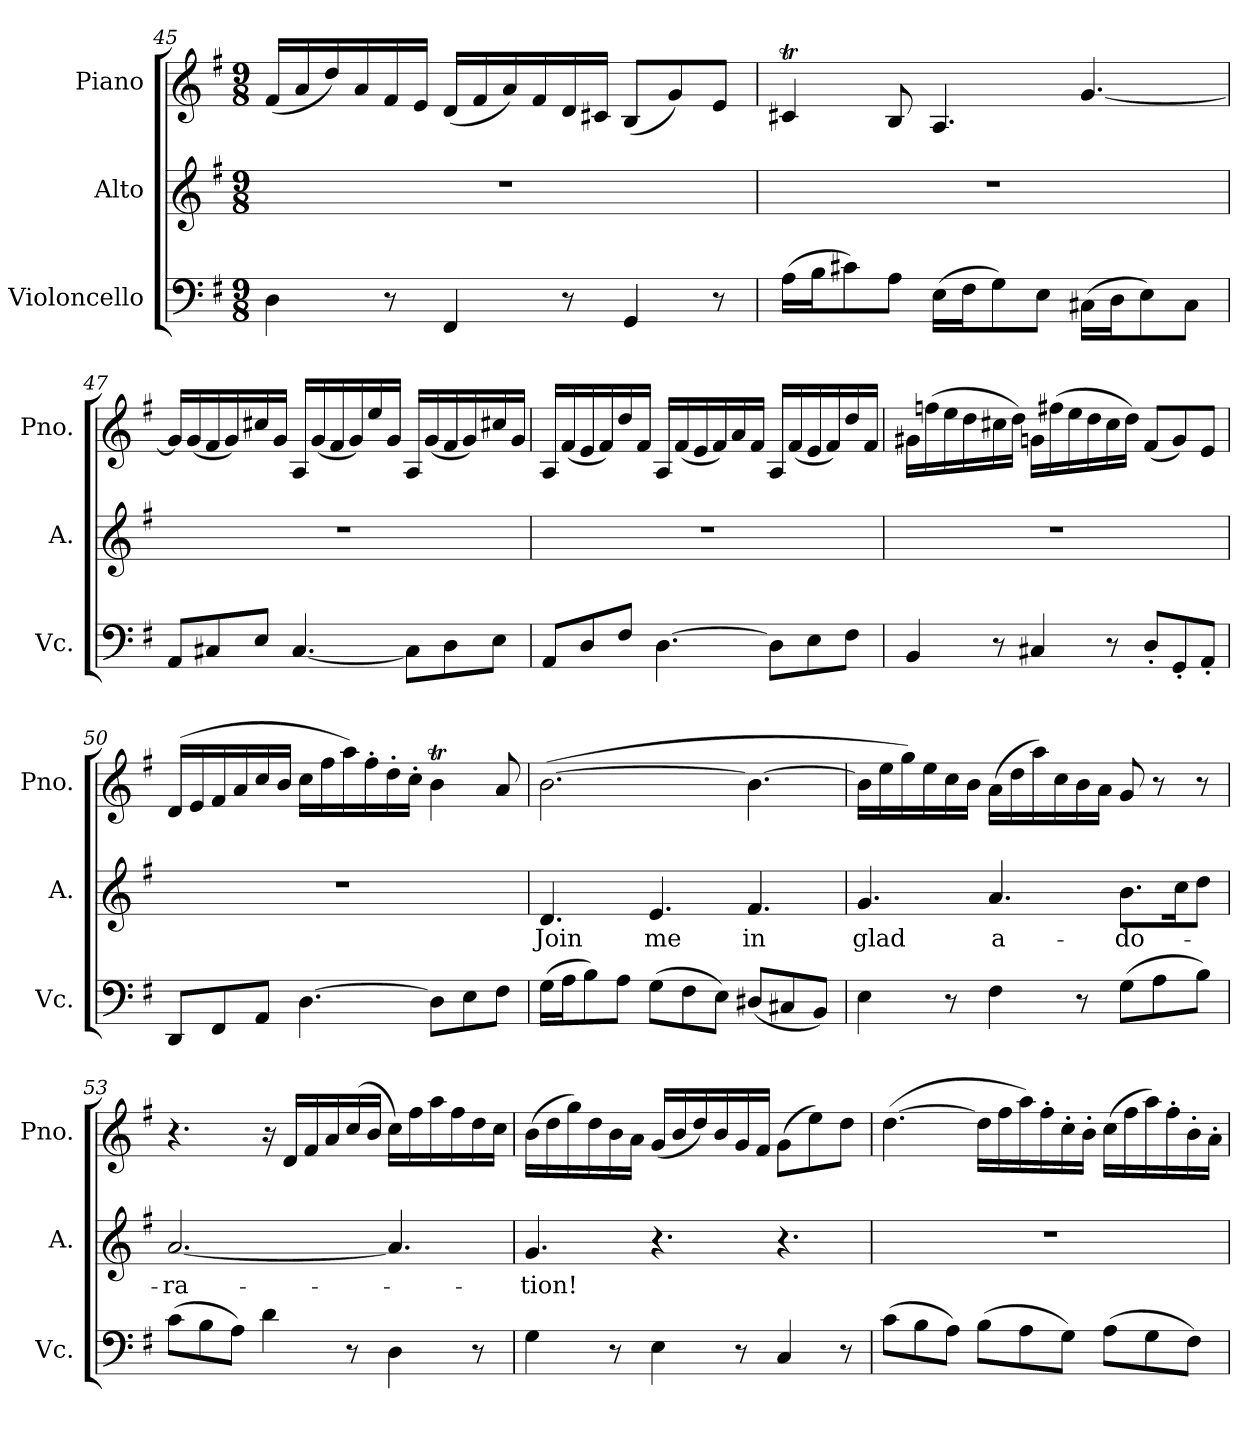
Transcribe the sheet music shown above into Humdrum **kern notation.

**kern	**kern	**text	**kern
*part3	*part2	*part2	*part1
*staff3	*staff2	*staff2	*staff1
*I"Violoncello	*I"Alto	*	*I"Piano
*I'Vc.	*I'A.	*	*I'Pno.
*clefF4	*clefG2	*	*clefG2
*k[f#]	*k[f#]	*	*k[f#]
*M9/8	*M9/8	*	*M9/8
=45	=45	=45	=45
4D\	8%9r	.	(16f#/LL
.	.	.	16a/
.	.	.	16dd/)
.	.	.	16a/
8r	.	.	16f#/
.	.	.	16e/JJ
4FF#/	.	.	(16d/LL
.	.	.	16f#/
.	.	.	16a/)
.	.	.	16f#/
8r	.	.	16d/
.	.	.	16c#X/JJ
4GG/	.	.	(8B/L
.	.	.	8g/)
8r	.	.	8e/J
=46	=46	=46	=46
(16A\LL	8%9r	.	4c#Xt/
16B\J	.	.	.
8c#X\)	.	.	.
8A\J	.	.	8B/
(16E\LL	.	.	4.A/
16F#\J	.	.	.
8G\)	.	.	.
8E\J	.	.	.
(16C#X\LL	.	.	[4.g/
16D\J	.	.	.
8E\)	.	.	.
8C#\J	.	.	.
=47	=47	=47	=47
8AA/L	8%9r	.	16g/LL]
.	.	.	(16g/
8C#X/	.	.	16f#/
.	.	.	16g/)
8E/J	.	.	16cc#X/
.	.	.	16g/JJ
[4.C#/	.	.	16A/LL
.	.	.	(16g/
.	.	.	16f#/
.	.	.	16g/)
.	.	.	16ee/
.	.	.	16g/JJ
8C#\L]	.	.	16A/LL
.	.	.	(16g/
8D\	.	.	16f#/
.	.	.	16g/)
8E\J	.	.	16cc#X/
.	.	.	16g/JJ
=48	=48	=48	=48
8AA/L	8%9r	.	16A/LL
.	.	.	(16f#/
8D/	.	.	16e/
.	.	.	16f#/)
8F#/J	.	.	16dd/
.	.	.	16f#/JJ
[4.D\	.	.	16A/LL
.	.	.	(16f#/
.	.	.	16e/
.	.	.	16f#/)
.	.	.	16a/
.	.	.	16f#/JJ
8D\L]	.	.	16A/LL
.	.	.	(16f#/
8E\	.	.	16e/
.	.	.	16f#/)
8F#\J	.	.	16dd/
.	.	.	16f#/JJ
=49	=49	=49	=49
4BB/	8%9r	.	16g#X\LL
.	.	.	(16ffn\
.	.	.	16ee\
.	.	.	16dd\
8r	.	.	16cc#X\
.	.	.	16dd\JJ)
4C#X/	.	.	16gn\LL
.	.	.	(16ff#X\
.	.	.	16ee\
.	.	.	16dd\
8r	.	.	16cc#\
.	.	.	16dd\JJ)
8D'/L	.	.	(8f#/L
8GG'/	.	.	8g/)
8AA'/J	.	.	8e/J
=50	=50	=50	=50
8DD/L	8%9r	.	(16d/LL
.	.	.	16e/
8FF#/	.	.	16f#/
.	.	.	16a/
8AA/J	.	.	16cc/
.	.	.	16b/JJ
[4.D\	.	.	16cc\LL
.	.	.	16ff#\
.	.	.	16aa\)
.	.	.	16ff#'\
.	.	.	16dd'\
.	.	.	16cc'\JJ
8D\L]	.	.	4bt\
8E\	.	.	.
8F#\J	.	.	8a/
=51	=51	=51	=51
(16G\LL	4.d/	Join	([2.b\
16A\J	.	.	.
8B\)	.	.	.
8A\J	.	.	.
(8G\L	4.e/	me	.
8F#\	.	.	.
8E\J)	.	.	.
(8D#X/L	4.f#/	in	4.b\_
8C#X/	.	.	.
8BB/J)	.	.	.
=52	=52	=52	=52
4E\	4.g/	glad	16b\LL]
.	.	.	16ee\
.	.	.	16gg\)
.	.	.	16ee\
8r	.	.	16cc\
.	.	.	16b\JJ
4F#\	4.a/	a-	(16a\LL
.	.	.	16dd\
.	.	.	16aa\)
.	.	.	16cc\
8r	.	.	16b\
.	.	.	16a\JJ
(8G\L	8.b\L	-do-	8g/
8A\	.	.	8r
.	16cc\K	.	.
8B\J)	8dd\J	.	8r
=53	=53	=53	=53
(8c\L	[2.a/	-ra-	4.r
8B\	.	.	.
8A\J)	.	.	.
4d\	.	.	16r
.	.	.	16d/LL
.	.	.	16f#/
.	.	.	16a/
8r	.	.	(16cc/
.	.	.	16b/JJ
4D\	4.a/]	.	16cc\LL)
.	.	.	16ff#\
.	.	.	16aa\
.	.	.	16ff#\
8r	.	.	16dd\
.	.	.	16cc\JJ
=54	=54	=54	=54
4G\	4.g/	-tion!	(16b\LL
.	.	.	16dd\
.	.	.	16gg\)
.	.	.	16dd\
8r	.	.	16b\
.	.	.	16a\JJ
4E\	4.r	.	(16g/LL
.	.	.	16b/
.	.	.	16dd/)
.	.	.	16b/
8r	.	.	16g/
.	.	.	16f#/JJ
4C/	4.r	.	(8g\L
.	.	.	8ee\)
8r	.	.	8dd\J
=55	=55	=55	=55
(8c\L	8%9r	.	([4.dd\
8B\	.	.	.
8A\J)	.	.	.
(8B\L	.	.	16dd\LL]
.	.	.	16ff#\
8A\	.	.	16aa\)
.	.	.	16ff#'\
8G\J)	.	.	16cc'\
.	.	.	16b'\JJ
(8A\L	.	.	(16cc\LL
.	.	.	16ff#\
8G\	.	.	16aa\)
.	.	.	16ff#'\
8F#\J)	.	.	16b'\
.	.	.	16a'\JJ
=	=	=	=
*-	*-	*-	*-
